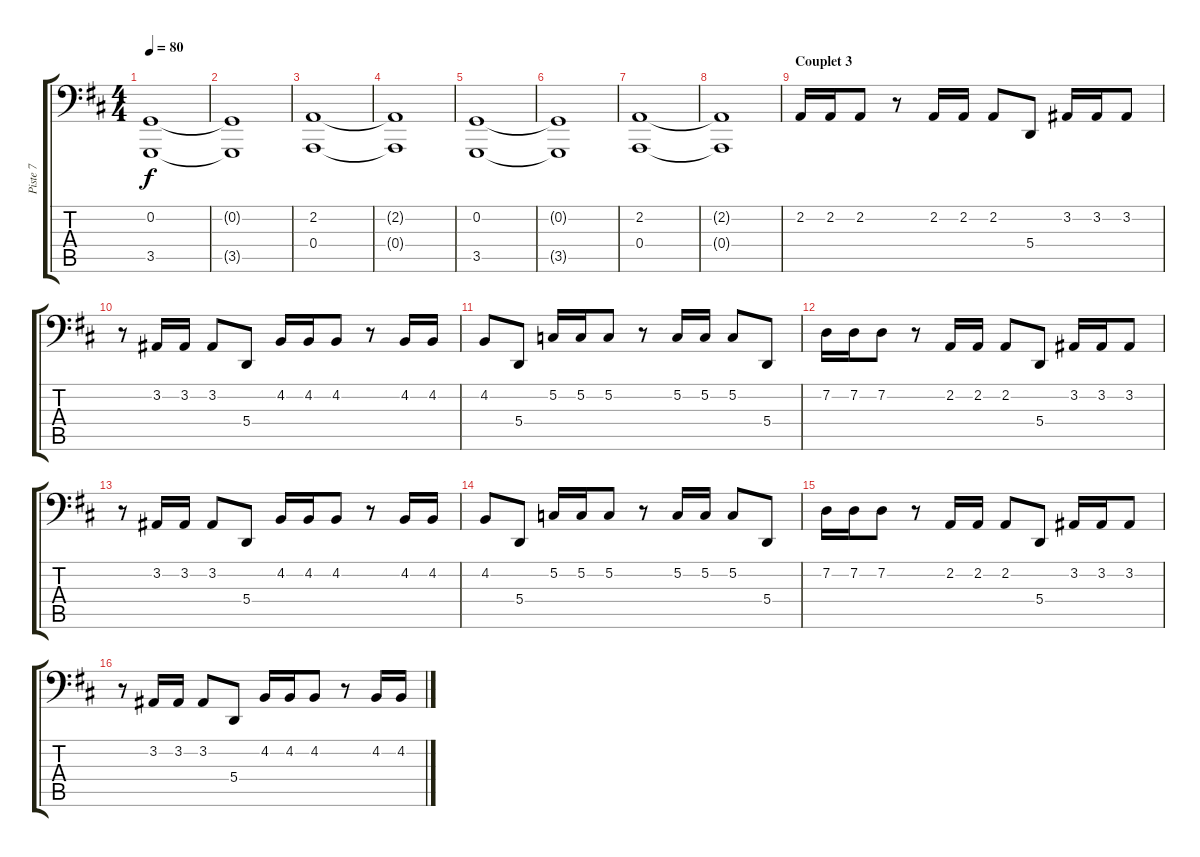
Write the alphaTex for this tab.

\track ("Piste 7" "Piste 7") {instrument stringensemble1}
\staff {score tabs}
\tuning (C3 G2 D2 A1 E1 B0) {hide}
\ts (4 4)
\tempo 80
\clef f4
\ks d
(0.2 3.5).1{dy f} |
(0.2{t} 3.5{t}).1 |
(2.2 0.4).1 |
(2.2{t} 0.4{t}).1 |
(0.2 3.5).1 |
(0.2{t} 3.5{t}).1 |
(2.2 0.4).1 |
(2.2{t} 0.4{t}).1 |
\section ("" "Couplet 3")
2.2.16 2.2.16 2.2.8 r.8 2.2.16 2.2.16 2.2.8 5.4.8 3.2.16 3.2.16 3.2.8 |
r.8 3.2.16 3.2.16 3.2.8 5.4.8 4.2.16 4.2.16 4.2.8 r.8 4.2.16 4.2.16 |
4.2.8 5.4.8 5.2.16 5.2.16 5.2.8 r.8 5.2.16 5.2.16 5.2.8 5.4.8 |
7.2.16 7.2.16 7.2.8 r.8 2.2.16 2.2.16 2.2.8 5.4.8 3.2.16 3.2.16 3.2.8 |
r.8 3.2.16 3.2.16 3.2.8 5.4.8 4.2.16 4.2.16 4.2.8 r.8 4.2.16 4.2.16 |
4.2.8 5.4.8 5.2.16 5.2.16 5.2.8 r.8 5.2.16 5.2.16 5.2.8 5.4.8 |
7.2.16 7.2.16 7.2.8 r.8 2.2.16 2.2.16 2.2.8 5.4.8 3.2.16 3.2.16 3.2.8 |
r.8 3.2.16 3.2.16 3.2.8 5.4.8 4.2.16 4.2.16 4.2.8 r.8 4.2.16 4.2.16
